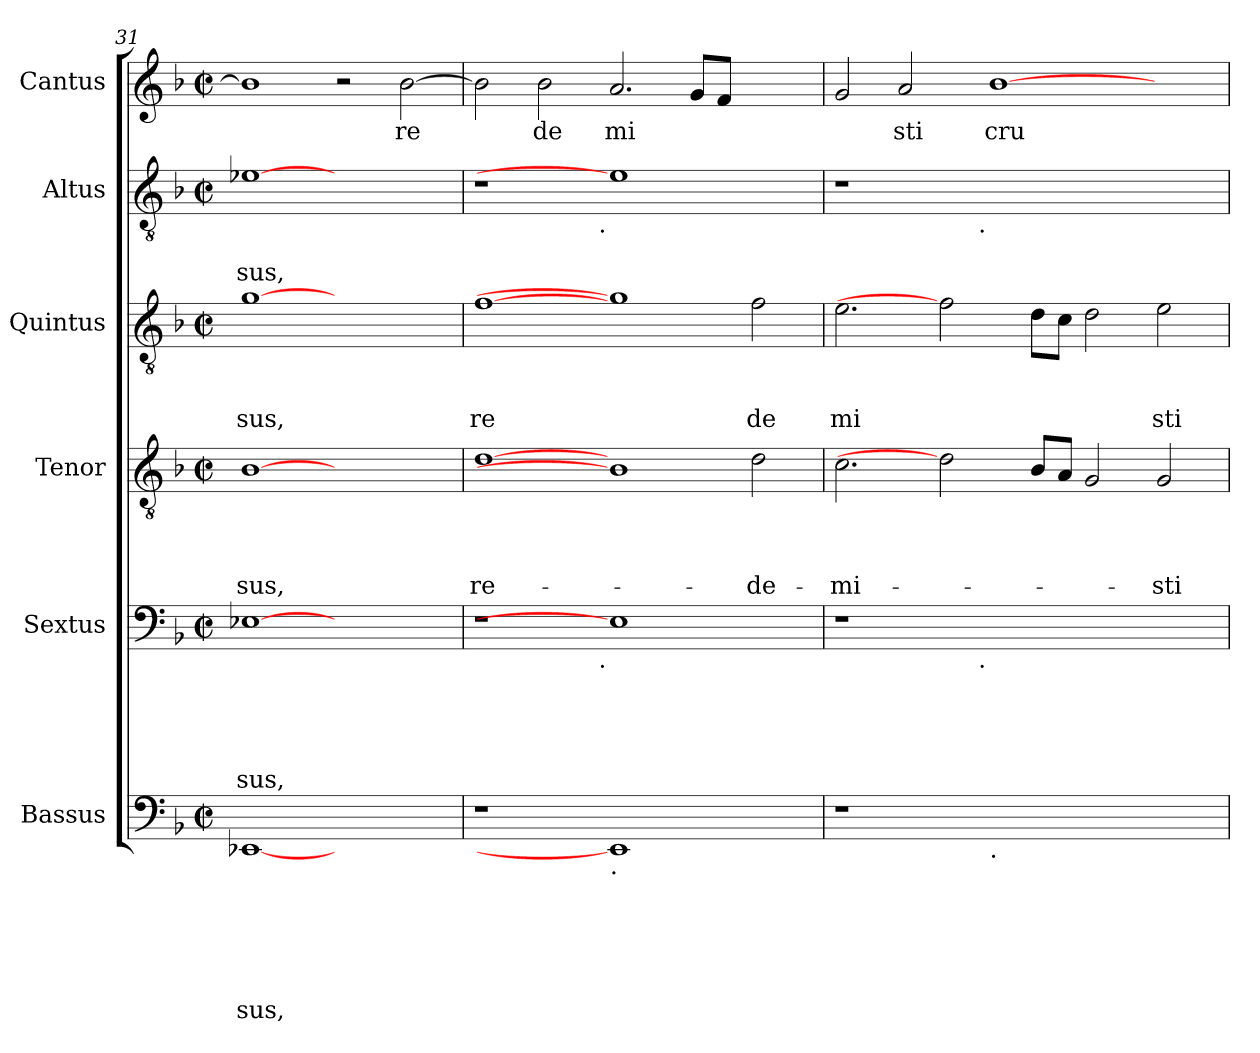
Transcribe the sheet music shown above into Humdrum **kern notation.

**kern	**text	**text	**text	**text	**text	**text	**kern	**text	**text	**text	**text	**text	**kern	**text	**text	**text	**text	**kern	**text	**text	**text	**kern	**text	**text	**kern	**text
*part6	*part6	*part6	*part6	*part6	*part6	*part6	*part5	*part5	*part5	*part5	*part5	*part5	*part4	*part4	*part4	*part4	*part4	*part3	*part3	*part3	*part3	*part2	*part2	*part2	*part1	*part1
*staff6	*staff6	*staff6	*staff6	*staff6	*staff6	*staff6	*staff5	*staff5	*staff5	*staff5	*staff5	*staff5	*staff4	*staff4	*staff4	*staff4	*staff4	*staff3	*staff3	*staff3	*staff3	*staff2	*staff2	*staff2	*staff1	*staff1
*I"Bassus	*	*	*	*	*	*	*I"Sextus	*	*	*	*	*	*I"Tenor	*	*	*	*	*I"Quintus	*	*	*	*I"Altus	*	*	*I"Cantus	*
!!LO:PB:g=z
*clefF4	*	*	*	*	*	*	*clefF4	*	*	*	*	*	*clefGv2	*	*	*	*	*clefGv2	*	*	*	*clefGv2	*	*	*clefG2	*
*k[b-]	*	*	*	*	*	*	*k[b-]	*	*	*	*	*	*k[b-]	*	*	*	*	*k[b-]	*	*	*	*k[b-]	*	*	*k[b-]	*
*F:	*	*	*	*	*	*	*F:	*	*	*	*	*	*F:	*	*	*	*	*F:	*	*	*	*F:	*	*	*F:	*
*M2/2	*	*	*	*	*	*	*M2/2	*	*	*	*	*	*M2/2	*	*	*	*	*M2/2	*	*	*	*M2/2	*	*	*M2/2	*
*met(c|)	*	*	*	*	*	*	*met(c|)	*	*	*	*	*	*met(c|)	*	*	*	*	*met(c|)	*	*	*	*met(c|)	*	*	*met(c|)	*
=31	=31	=31	=31	=31	=31	=31	=31	=31	=31	=31	=31	=31	=31	=31	=31	=31	=31	=31	=31	=31	=31	=31	=31	=31	=31	=31
!	!	!	!	!	!	!LO:LY:b	!	!	!	!	!	!LO:LY:b	!	!	!	!	!LO:LY:b	!	!	!	!LO:LY:b	!	!	!LO:LY:b	!	!
[1EE-X	.	.	.	.	.	sus,	[1E-X	.	.	.	.	-sus,	[1B-	.	.	.	-sus,	[1g	.	.	sus,	[1e-X	.	-sus,	1b-]	.
1ryy	.	.	.	.	.	.	1ryy	.	.	.	.	.	1ryy	.	.	.	.	1ryy	.	.	.	1ryy	.	.	2r	.
!	!	!	!	!	!	!	!	!	!	!	!	!	!	!	!	!	!	!	!	!	!	!	!	!	!	!LO:LY:b
.	.	.	.	.	.	.	.	.	.	.	.	.	.	.	.	.	.	.	.	.	.	.	.	.	[>2b-\	re
=32	=32	=32	=32	=32	=32	=32	=32	=32	=32	=32	=32	=32	=32	=32	=32	=32	=32	=32	=32	=32	=32	=32	=32	=32	=32	=32
!	!	!	!	!	!	!	!	!	!	!	!	!	!	!	!	!	!LO:LY:b	!	!	!	!LO:LY:b	!	!	!	!	!
*	*	*	*	*	*	*	*^	*	*	*	*	*	*	*	*	*	*	*	*	*	*	*^	*	*	*	*
1r	.	.	.	.	.	.	1r	2ryy	.	.	.	.	.	[1d	.	.	.	re-	[1f	.	.	re	1r	2ryy	.	.	2b-\]	.
!	!	!	!	!	!	!	!	!	!	!	!	!	!	!	!	!	!	!	!	!	!	!	!	!	!	!	!	!LO:LY:b
.	.	.	.	.	.	.	.	4...ryy	.	.	.	.	.	.	.	.	.	.	.	.	.	.	.	4...ryy	.	.	2b-\	de
!	!	!	!	!	!	!	!	!	!	!	!	!	!	!	!	!	!	!	!	!	!	!	!	!LO:TX:b:t=.	!	!	!	!
!	!	!	!	!	!	!	!	!LO:TX:b:t=.	!	!	!	!	!	!	!	!	!	!	!	!	!	!	!	!	!	!	!	!
.	.	.	.	.	.	.	.	1ryy	.	.	.	.	.	.	.	.	.	.	.	.	.	.	.	1ryy	.	.	.	.
!LO:TX:b:t=.	!	!	!	!	!	!	!	!	!	!	!	!	!	!	!	!	!	!	!	!	!	!	!	!	!	!	!	!
!	!	!	!	!	!	!	!	!	!	!	!	!	!	!	!	!	!	!	!	!	!	!	!	!	!	!	!	!LO:LY:b
1EE-]	.	.	.	.	.	.	1E-]	.	.	.	.	.	.	1B-]	.	.	.	.	1g]	.	.	.	1e-]	.	.	.	2.a/	mi
.	.	.	.	.	.	.	.	.	.	.	.	.	.	.	.	.	.	.	.	.	.	.	.	.	.	.	8g/L	.
.	.	.	.	.	.	.	.	.	.	.	.	.	.	.	.	.	.	.	.	.	.	.	.	.	.	.	8f/J	.
.	.	.	.	.	.	.	.	2ryy	.	.	.	.	.	.	.	.	.	.	.	.	.	.	.	2ryy	.	.	.	.
!	!	!	!	!	!	!	!	!	!	!	!	!	!	!	!	!	!	!LO:LY:b	!	!	!	!LO:LY:b	!	!	!	!	!	!
2ryy	.	.	.	.	.	.	2ryy	.	.	.	.	.	.	2d\	.	.	.	-de-	2f\	.	.	de	2ryy	.	.	.	2ryy	.
.	.	.	.	.	.	.	.	32ryy	.	.	.	.	.	.	.	.	.	.	.	.	.	.	.	32ryy	.	.	.	.
=33	=33	=33	=33	=33	=33	=33	=33	=33	=33	=33	=33	=33	=33	=33	=33	=33	=33	=33	=33	=33	=33	=33	=33	=33	=33	=33	=33	=33
!	!	!	!	!	!	!	!	!	!	!	!	!	!	!	!	!	!	!LO:LY:b	!	!	!	!LO:LY:b	!	!	!	!	!	!
1r	.	.	.	.	.	.	1r	2ryy	.	.	.	.	.	2.c\	.	.	.	-mi-	2.e\	.	.	mi	1r	2ryy	.	.	2g/	.
!	!	!	!	!	!	!	!	!	!	!	!	!	!	!	!	!	!	!	!	!	!	!	!	!	!	!	!	!LO:LY:b
.	.	.	.	.	.	.	.	4...ryy	.	.	.	.	.	.	.	.	.	.	.	.	.	.	.	4...ryy	.	.	2a/	sti
.	.	.	.	.	.	.	.	.	.	.	.	.	.	2d]	.	.	.	.	2f]	.	.	.	.	.	.	.	.	.
!	!	!	!	!	!	!	!	!	!	!	!	!	!	!	!	!	!	!	!	!	!	!	!	!LO:TX:b:t=.	!	!	!	!
!	!	!	!	!	!	!	!	!LO:TX:b:t=.	!	!	!	!	!	!	!	!	!	!	!	!	!	!	!	!	!	!	!	!
.	.	.	.	.	.	.	.	1ryy	.	.	.	.	.	.	.	.	.	.	.	.	.	.	.	1ryy	.	.	.	.
!LO:TX:b:t=.	!	!	!	!	!	!	!	!	!	!	!	!	!	!	!	!	!	!	!	!	!	!	!	!	!	!	!	!
!	!	!	!	!	!	!	!	!	!	!	!	!	!	!	!	!	!	!	!	!	!	!	!	!	!	!	!	!LO:LY:b
1.ryy	.	.	.	.	.	.	1.ryy	.	.	.	.	.	.	.	.	.	.	.	.	.	.	.	1.ryy	.	.	.	[>1b-	cru
.	.	.	.	.	.	.	.	.	.	.	.	.	.	8B-/L	.	.	.	.	8d\L	.	.	.	.	.	.	.	.	.
.	.	.	.	.	.	.	.	.	.	.	.	.	.	8A/J	.	.	.	.	8c\J	.	.	.	.	.	.	.	.	.
.	.	.	.	.	.	.	.	.	.	.	.	.	.	2G/	.	.	.	.	2d\	.	.	.	.	.	.	.	.	.
.	.	.	.	.	.	.	.	2ryy	.	.	.	.	.	.	.	.	.	.	.	.	.	.	.	2ryy	.	.	.	.
!	!	!	!	!	!	!	!	!	!	!	!	!	!	!	!	!	!	!LO:LY:b	!	!	!	!LO:LY:b	!	!	!	!	!	!
.	.	.	.	.	.	.	.	.	.	.	.	.	.	2G/	.	.	.	-sti	2e\	.	.	sti	.	.	.	.	2ryy	.
.	.	.	.	.	.	.	.	32ryy	.	.	.	.	.	.	.	.	.	.	.	.	.	.	.	32ryy	.	.	.	.
*	*	*	*	*	*	*	*v	*v	*	*	*	*	*	*	*	*	*	*	*	*	*	*	*v	*v	*	*	*	*
=	=	=	=	=	=	=	=	=	=	=	=	=	=	=	=	=	=	=	=	=	=	=	=	=	=	=
*-	*-	*-	*-	*-	*-	*-	*-	*-	*-	*-	*-	*-	*-	*-	*-	*-	*-	*-	*-	*-	*-	*-	*-	*-	*-	*-
